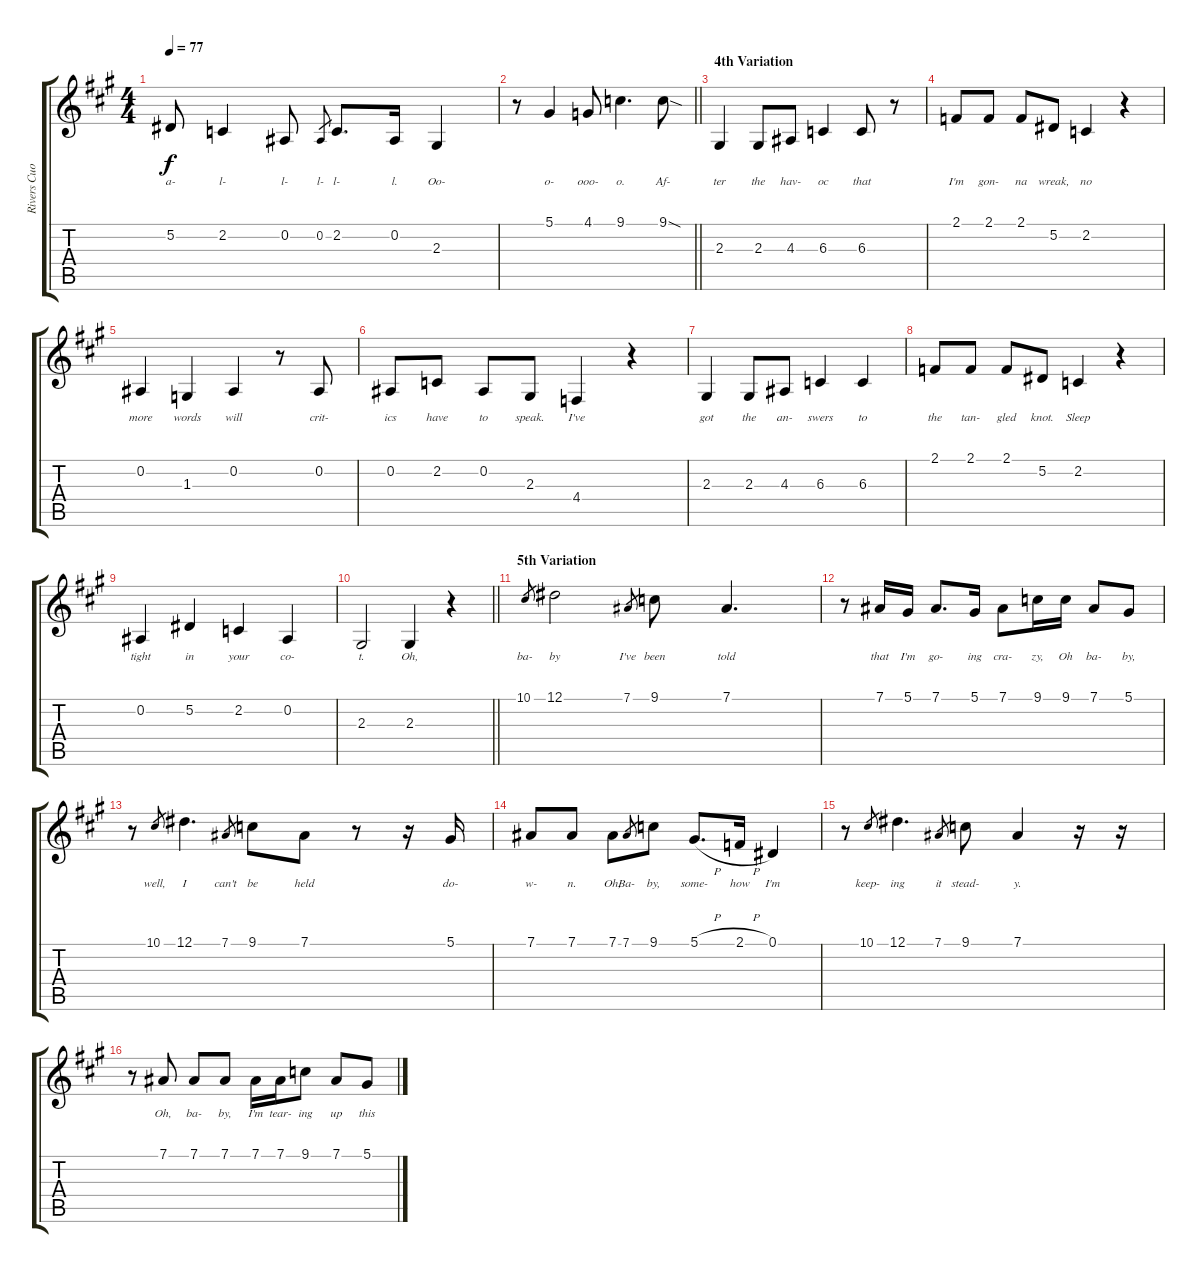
\track ("Rivers Cuomo" "Rivers Cuo") {instrument lead2sawtooth bank 1}
\staff {score tabs}
\tuning (Eb4 Bb3 Gb3 Db3 Ab2 Eb2) {hide}
\ts (4 4)
\tempo 77
\clef g2
\ks a
5.2.8{lyrics (0 "a-") lyrics (1 "") lyrics (2 "") lyrics (3 "") lyrics (4 "") dy f} 2.2.4{lyrics (0 "l-") lyrics (1 "") lyrics (2 "") lyrics (3 "") lyrics (4 "")} 0.2.8{lyrics (0 "l-") lyrics (1 "") lyrics (2 "") lyrics (3 "") lyrics (4 "")} 0.2.8{lyrics (0 "l-") lyrics (1 "") lyrics (2 "") lyrics (3 "") lyrics (4 "") gr} 2.2.8{d lyrics (0 "l-") lyrics (1 "") lyrics (2 "") lyrics (3 "") lyrics (4 "")} 0.2.16{lyrics (0 "l.") lyrics (1 "") lyrics (2 "") lyrics (3 "") lyrics (4 "")} 2.3.4{lyrics (0 "Oo-") lyrics (1 "") lyrics (2 "") lyrics (3 "") lyrics (4 "")} |
\barLineRight lightlight
r.8 5.1.4{lyrics (0 "o-") lyrics (1 "") lyrics (2 "") lyrics (3 "") lyrics (4 "")} 4.1.8{lyrics (0 "ooo-") lyrics (1 "") lyrics (2 "") lyrics (3 "") lyrics (4 "")} 9.1.4{d lyrics (0 "o.") lyrics (1 "") lyrics (2 "") lyrics (3 "") lyrics (4 "")} 9.1{sod}.8{lyrics (0 "Af-") lyrics (1 "") lyrics (2 "") lyrics (3 "") lyrics (4 "")} |
\section ("" "4th Variation")
2.3.4{lyrics (0 "ter") lyrics (1 "") lyrics (2 "") lyrics (3 "") lyrics (4 "") volume 7} 2.3.8{lyrics (0 "the") lyrics (1 "") lyrics (2 "") lyrics (3 "") lyrics (4 "")} 4.3.8{lyrics (0 "hav-") lyrics (1 "") lyrics (2 "") lyrics (3 "") lyrics (4 "")} 6.3.4{lyrics (0 "oc") lyrics (1 "") lyrics (2 "") lyrics (3 "") lyrics (4 "")} 6.3.8{lyrics (0 "that") lyrics (1 "") lyrics (2 "") lyrics (3 "") lyrics (4 "")} r.8 |
2.1.8{lyrics (0 "I'm") lyrics (1 "") lyrics (2 "") lyrics (3 "") lyrics (4 "")} 2.1.8{lyrics (0 "gon-") lyrics (1 "") lyrics (2 "") lyrics (3 "") lyrics (4 "")} 2.1.8{lyrics (0 "na") lyrics (1 "") lyrics (2 "") lyrics (3 "") lyrics (4 "")} 5.2.8{lyrics (0 "wreak,") lyrics (1 "") lyrics (2 "") lyrics (3 "") lyrics (4 "")} 2.2.4{lyrics (0 "no") lyrics (1 "") lyrics (2 "") lyrics (3 "") lyrics (4 "")} r.4 |
0.2.4{lyrics (0 "more") lyrics (1 "") lyrics (2 "") lyrics (3 "") lyrics (4 "")} 1.3.4{lyrics (0 "words") lyrics (1 "") lyrics (2 "") lyrics (3 "") lyrics (4 "")} 0.2.4{lyrics (0 "will") lyrics (1 "") lyrics (2 "") lyrics (3 "") lyrics (4 "")} r.8 0.2.8{lyrics (0 "crit-") lyrics (1 "") lyrics (2 "") lyrics (3 "") lyrics (4 "")} |
0.2.8{lyrics (0 "ics") lyrics (1 "") lyrics (2 "") lyrics (3 "") lyrics (4 "")} 2.2.8{lyrics (0 "have") lyrics (1 "") lyrics (2 "") lyrics (3 "") lyrics (4 "")} 0.2.8{lyrics (0 "to") lyrics (1 "") lyrics (2 "") lyrics (3 "") lyrics (4 "")} 2.3.8{lyrics (0 "speak.") lyrics (1 "") lyrics (2 "") lyrics (3 "") lyrics (4 "")} 4.4.4{lyrics (0 "I've") lyrics (1 "") lyrics (2 "") lyrics (3 "") lyrics (4 "")} r.4 |
2.3.4{lyrics (0 "got") lyrics (1 "") lyrics (2 "") lyrics (3 "") lyrics (4 "")} 2.3.8{lyrics (0 "the") lyrics (1 "") lyrics (2 "") lyrics (3 "") lyrics (4 "")} 4.3.8{lyrics (0 "an-") lyrics (1 "") lyrics (2 "") lyrics (3 "") lyrics (4 "")} 6.3.4{lyrics (0 "swers") lyrics (1 "") lyrics (2 "") lyrics (3 "") lyrics (4 "")} 6.3.4{lyrics (0 "to") lyrics (1 "") lyrics (2 "") lyrics (3 "") lyrics (4 "")} |
2.1.8{lyrics (0 "the") lyrics (1 "") lyrics (2 "") lyrics (3 "") lyrics (4 "")} 2.1.8{lyrics (0 "tan-") lyrics (1 "") lyrics (2 "") lyrics (3 "") lyrics (4 "")} 2.1.8{lyrics (0 "gled") lyrics (1 "") lyrics (2 "") lyrics (3 "") lyrics (4 "")} 5.2.8{lyrics (0 "knot.") lyrics (1 "") lyrics (2 "") lyrics (3 "") lyrics (4 "")} 2.2.4{lyrics (0 "Sleep") lyrics (1 "") lyrics (2 "") lyrics (3 "") lyrics (4 "")} r.4 |
0.2.4{lyrics (0 "tight") lyrics (1 "") lyrics (2 "") lyrics (3 "") lyrics (4 "")} 5.2.4{lyrics (0 "in") lyrics (1 "") lyrics (2 "") lyrics (3 "") lyrics (4 "")} 2.2.4{lyrics (0 "your") lyrics (1 "") lyrics (2 "") lyrics (3 "") lyrics (4 "")} 0.2.4{lyrics (0 "co-") lyrics (1 "") lyrics (2 "") lyrics (3 "") lyrics (4 "")} |
\barLineRight lightlight
2.3.2{lyrics (0 "t.") lyrics (1 "") lyrics (2 "") lyrics (3 "") lyrics (4 "")} 2.3.4{lyrics (0 "Oh,") lyrics (1 "") lyrics (2 "") lyrics (3 "") lyrics (4 "")} r.4 |
\section ("" "5th Variation")
10.1.8{lyrics (0 "ba-") lyrics (1 "") lyrics (2 "") lyrics (3 "") lyrics (4 "") gr} 12.1.2{lyrics (0 "by") lyrics (1 "") lyrics (2 "") lyrics (3 "") lyrics (4 "") volume 16} 7.1.8{lyrics (0 "I've") lyrics (1 "") lyrics (2 "") lyrics (3 "") lyrics (4 "") gr} 9.1.8{lyrics (0 "been") lyrics (1 "") lyrics (2 "") lyrics (3 "") lyrics (4 "")} 7.1.4{d lyrics (0 "told") lyrics (1 "") lyrics (2 "") lyrics (3 "") lyrics (4 "")} |
r.8 7.1.16{lyrics (0 "that") lyrics (1 "") lyrics (2 "") lyrics (3 "") lyrics (4 "")} 5.1.16{lyrics (0 "I'm") lyrics (1 "") lyrics (2 "") lyrics (3 "") lyrics (4 "")} 7.1.8{d lyrics (0 "go-") lyrics (1 "") lyrics (2 "") lyrics (3 "") lyrics (4 "")} 5.1.16{lyrics (0 "ing") lyrics (1 "") lyrics (2 "") lyrics (3 "") lyrics (4 "")} 7.1.8{lyrics (0 "cra-") lyrics (1 "") lyrics (2 "") lyrics (3 "") lyrics (4 "")} 9.1.16{lyrics (0 "zy,") lyrics (1 "") lyrics (2 "") lyrics (3 "") lyrics (4 "")} 9.1.16{lyrics (0 "Oh") lyrics (1 "") lyrics (2 "") lyrics (3 "") lyrics (4 "")} 7.1.8{lyrics (0 "ba-") lyrics (1 "") lyrics (2 "") lyrics (3 "") lyrics (4 "")} 5.1.8{lyrics (0 "by,") lyrics (1 "") lyrics (2 "") lyrics (3 "") lyrics (4 "")} |
r.8 10.1.8{lyrics (0 "well,") lyrics (1 "") lyrics (2 "") lyrics (3 "") lyrics (4 "") gr} 12.1.4{d lyrics (0 "I") lyrics (1 "") lyrics (2 "") lyrics (3 "") lyrics (4 "") volume 16} 7.1.8{lyrics (0 "can't") lyrics (1 "") lyrics (2 "") lyrics (3 "") lyrics (4 "") gr} 9.1.8{lyrics (0 "be") lyrics (1 "") lyrics (2 "") lyrics (3 "") lyrics (4 "")} 7.1.8{lyrics (0 "held") lyrics (1 "") lyrics (2 "") lyrics (3 "") lyrics (4 "")} r.8 r.16 5.1.16{lyrics (0 "do-") lyrics (1 "") lyrics (2 "") lyrics (3 "") lyrics (4 "")} |
7.1.8{lyrics (0 "w-") lyrics (1 "") lyrics (2 "") lyrics (3 "") lyrics (4 "")} 7.1.8{lyrics (0 "n.") lyrics (1 "") lyrics (2 "") lyrics (3 "") lyrics (4 "")} 7.1.8{lyrics (0 "Oh,") lyrics (1 "") lyrics (2 "") lyrics (3 "") lyrics (4 "")} 7.1.8{lyrics (0 "Ba-") lyrics (1 "") lyrics (2 "") lyrics (3 "") lyrics (4 "") gr} 9.1.8{lyrics (0 "by,") lyrics (1 "") lyrics (2 "") lyrics (3 "") lyrics (4 "")} 5.1{h}.8{d lyrics (0 "some-") lyrics (1 "") lyrics (2 "") lyrics (3 "") lyrics (4 "")} 2.1{h}.16{lyrics (0 "how") lyrics (1 "") lyrics (2 "") lyrics (3 "") lyrics (4 "")} 0.1.4{lyrics (0 "I'm") lyrics (1 "") lyrics (2 "") lyrics (3 "") lyrics (4 "")} |
r.8 10.1.8{lyrics (0 "keep-") lyrics (1 "") lyrics (2 "") lyrics (3 "") lyrics (4 "") gr} 12.1.4{d lyrics (0 "ing") lyrics (1 "") lyrics (2 "") lyrics (3 "") lyrics (4 "") volume 16} 7.1.8{lyrics (0 "it") lyrics (1 "") lyrics (2 "") lyrics (3 "") lyrics (4 "") gr} 9.1.8{lyrics (0 "stead-") lyrics (1 "") lyrics (2 "") lyrics (3 "") lyrics (4 "")} 7.1.4{lyrics (0 "y.") lyrics (1 "") lyrics (2 "") lyrics (3 "") lyrics (4 "")} r.16 r.16 |
r.8 7.1.8{lyrics (0 "Oh,") lyrics (1 "") lyrics (2 "") lyrics (3 "") lyrics (4 "")} 7.1.8{lyrics (0 "ba-") lyrics (1 "") lyrics (2 "") lyrics (3 "") lyrics (4 "")} 7.1.8{lyrics (0 "by,") lyrics (1 "") lyrics (2 "") lyrics (3 "") lyrics (4 "")} 7.1.16{lyrics (0 "I'm") lyrics (1 "") lyrics (2 "") lyrics (3 "") lyrics (4 "")} 7.1.16{lyrics (0 "tear-") lyrics (1 "") lyrics (2 "") lyrics (3 "") lyrics (4 "")} 9.1.8{lyrics (0 "ing") lyrics (1 "") lyrics (2 "") lyrics (3 "") lyrics (4 "")} 7.1.8{lyrics (0 "up") lyrics (1 "") lyrics (2 "") lyrics (3 "") lyrics (4 "")} 5.1.8{lyrics (0 "this") lyrics (1 "") lyrics (2 "") lyrics (3 "") lyrics (4 "")}
